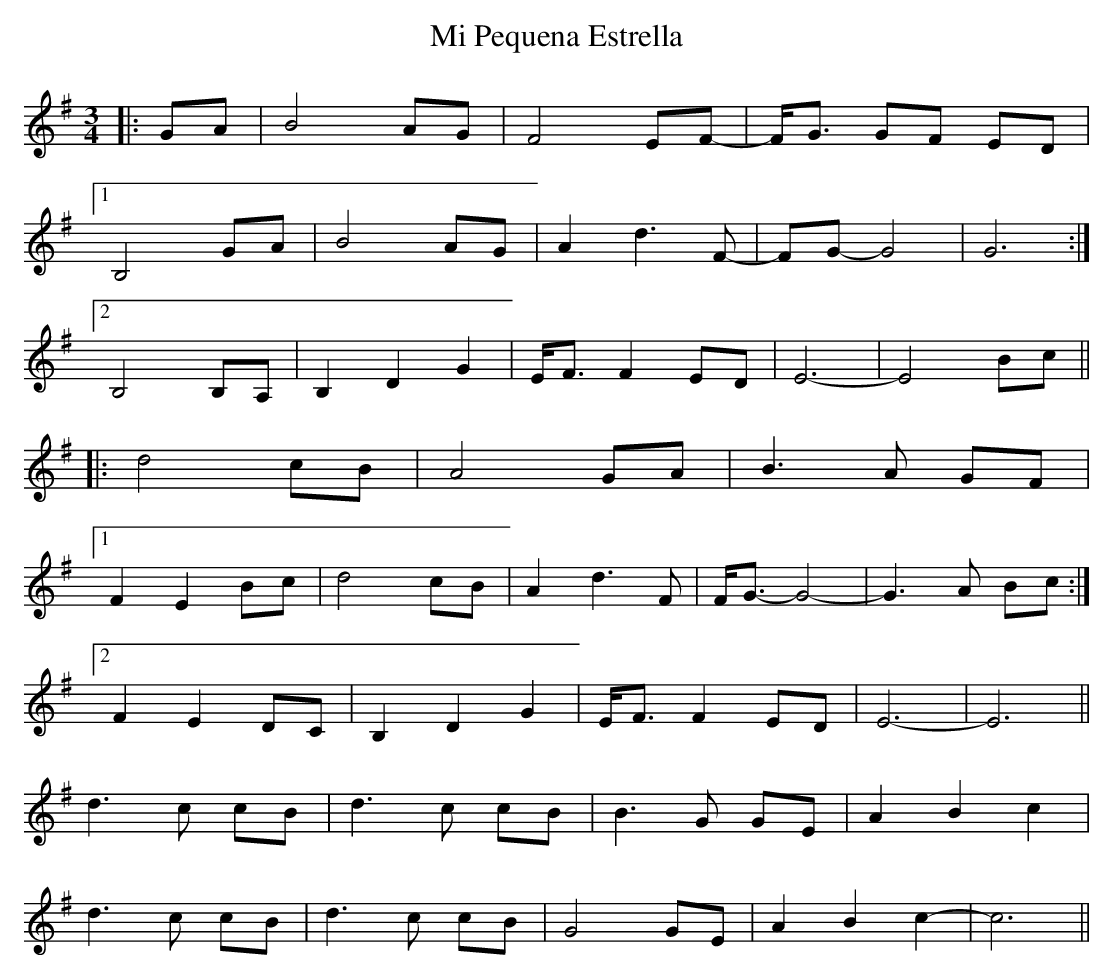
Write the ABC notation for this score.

X:1
T: Mi Pequena Estrella
M: 3/4
L: 1/8
K: Emin
|:GA|B4 AG|F4EF|-F/G3/2 GF ED|
[1 B,4 GA|B4AG|A2 d3F|-FG -G4|G6:|
[2 B,4 B,A,|B,2 D2 G2|E/F3/2F2ED|E6-|E4 Bc||
|:d4 cB|A4GA|B3A GF|
[1 F2E2Bc|d4cB|A2d3F|F/G3/2 -G4|-G3 A Bc:|
[2 F2E2DC|B,2D2G2|E/F3/2F2ED|E6-|E6||
d3c cB|d3c cB|B3G GE|A2B2c2|
d3c cB|d3c cB|G4GE|A2B2c2-|c6||
